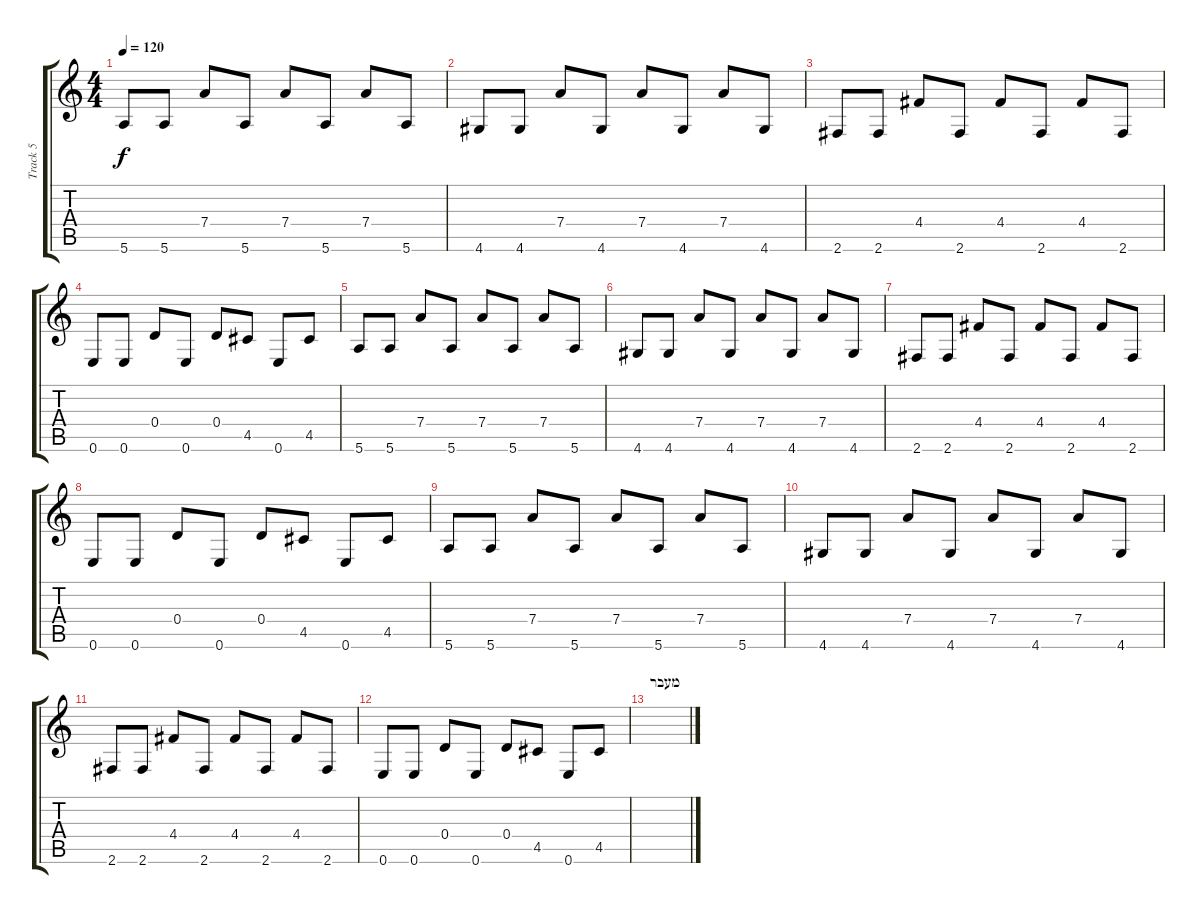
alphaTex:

\track ("Track 5" "Track 5") {instrument distortionguitar}
\staff {score tabs}
\tuning (E4 B3 G3 D3 A2 E2) {hide}
\ts (4 4)
\tempo 120
\clef g2
\ks c
5.6.8{dy f} 5.6.8 7.4.8 5.6.8 7.4.8 5.6.8 7.4.8 5.6.8 |
4.6.8 4.6.8 7.4.8 4.6.8 7.4.8 4.6.8 7.4.8 4.6.8 |
2.6.8 2.6.8 4.4.8 2.6.8 4.4.8 2.6.8 4.4.8 2.6.8 |
0.6.8 0.6.8 0.4.8 0.6.8 0.4.8 4.5.8 0.6.8 4.5.8 |
5.6.8 5.6.8 7.4.8 5.6.8 7.4.8 5.6.8 7.4.8 5.6.8 |
4.6.8 4.6.8 7.4.8 4.6.8 7.4.8 4.6.8 7.4.8 4.6.8 |
2.6.8 2.6.8 4.4.8 2.6.8 4.4.8 2.6.8 4.4.8 2.6.8 |
0.6.8 0.6.8 0.4.8 0.6.8 0.4.8 4.5.8 0.6.8 4.5.8 |
5.6.8 5.6.8 7.4.8 5.6.8 7.4.8 5.6.8 7.4.8 5.6.8 |
4.6.8 4.6.8 7.4.8 4.6.8 7.4.8 4.6.8 7.4.8 4.6.8 |
2.6.8 2.6.8 4.4.8 2.6.8 4.4.8 2.6.8 4.4.8 2.6.8 |
0.6.8 0.6.8 0.4.8 0.6.8 0.4.8 4.5.8 0.6.8 4.5.8 |
\section ("" "מעבר ")
